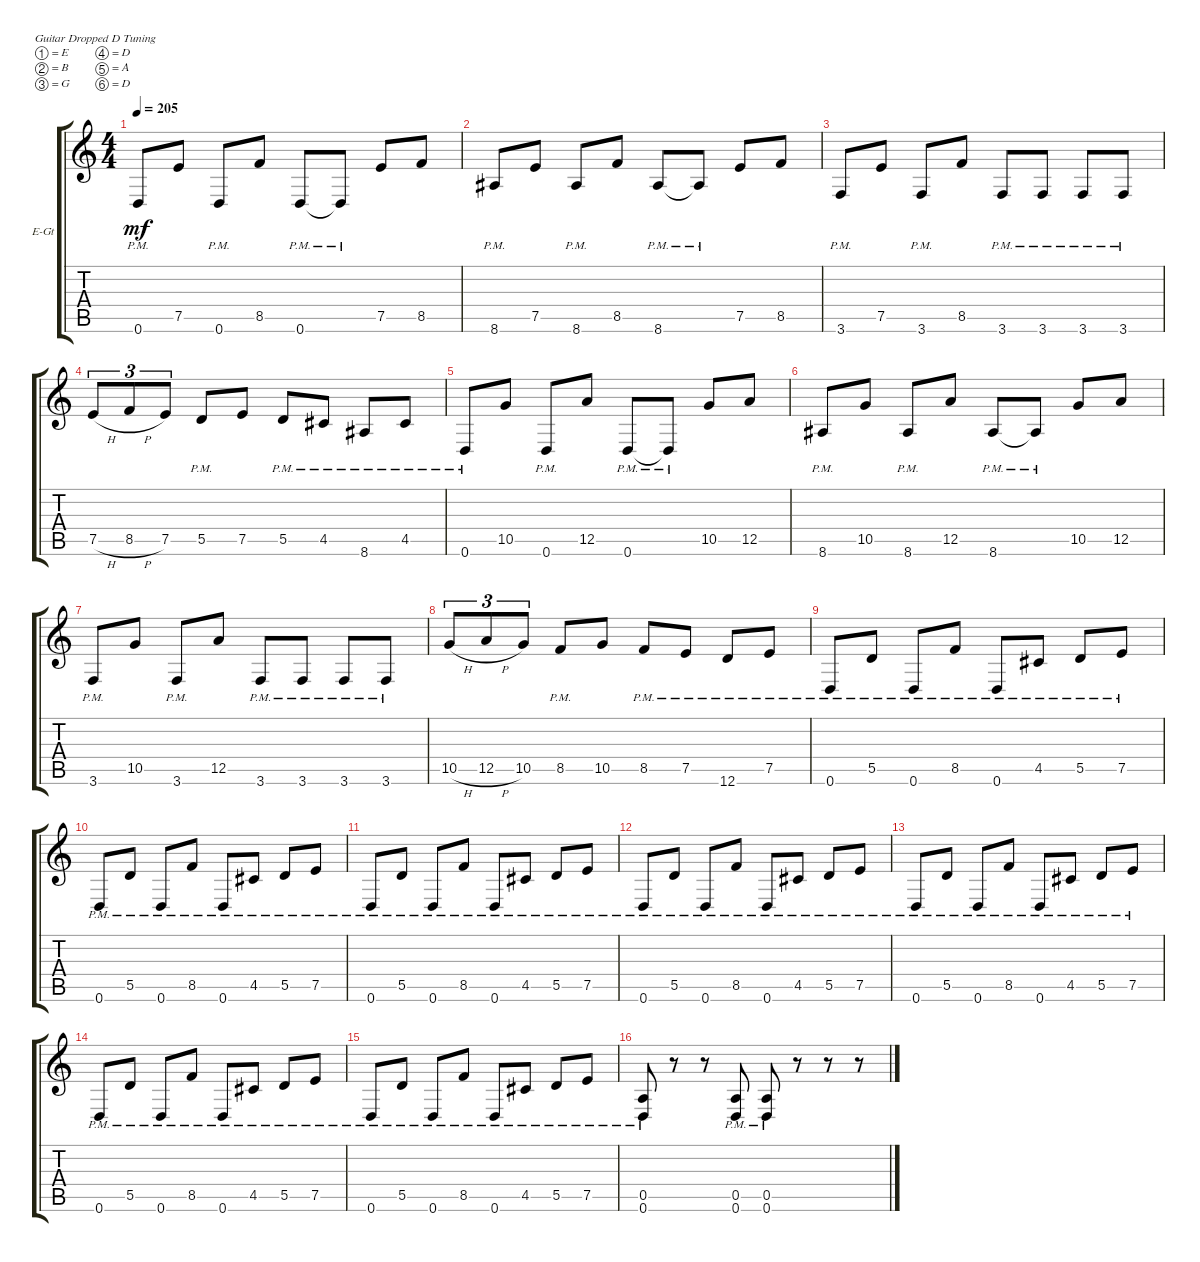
\defaultSystemsLayout 4
\bracketExtendMode groupsimilarinstruments
\firstSystemTrackNameOrientation horizontal
\otherSystemsTrackNameOrientation horizontal
\track ("right" "E-Gt") {instrument distortionguitar}
\staff {score tabs}
\tuning (E4 B3 G3 D3 A2 D2)
\ts (4 4)
\tempo 205
\clef g2
\ks c
0.6{pm}.8{dy mf} 7.5.8 0.6{pm}.8 8.5.8 0.6{pm}.8 0.6{pm t}.8 7.5.8 8.5.8 |
8.6{pm}.8 7.5.8 8.6{pm}.8 8.5.8 8.6{pm}.8 8.6{pm t}.8 7.5.8 8.5.8 |
3.6{pm}.8 7.5.8 3.6{pm}.8 8.5.8 3.6{pm}.8 3.6{pm}.8 3.6{pm}.8 3.6{pm}.8 |
7.5{h}.8{tu (3 2)} 8.5{h}.8{tu (3 2)} 7.5.8{tu (3 2)} 5.5{pm}.8 7.5.8 5.5{pm}.8 4.5{pm}.8 8.6{pm}.8 4.5{pm}.8 |
0.6{pm}.8 10.5.8 0.6{pm}.8 12.5.8 0.6{pm}.8 0.6{pm t}.8 10.5.8 12.5.8 |
8.6{pm}.8 10.5.8 8.6{pm}.8 12.5.8 8.6{pm}.8 8.6{pm t}.8 10.5.8 12.5.8 |
3.6{pm}.8 10.5.8 3.6{pm}.8 12.5.8 3.6{pm}.8 3.6{pm}.8 3.6{pm}.8 3.6{pm}.8 |
10.5{h}.8{tu (3 2)} 12.5{h}.8{tu (3 2)} 10.5.8{tu (3 2)} 8.5{pm}.8 10.5.8 8.5{pm}.8 7.5{pm}.8 12.6{pm}.8 7.5{pm}.8 |
0.6{pm}.8 5.5{pm}.8 0.6{pm}.8 8.5{pm}.8 0.6{pm}.8 4.5{pm}.8 5.5{pm}.8 7.5{pm}.8 |
0.6{pm}.8 5.5{pm}.8 0.6{pm}.8 8.5{pm}.8 0.6{pm}.8 4.5{pm}.8 5.5{pm}.8 7.5{pm}.8 |
0.6{pm}.8 5.5{pm}.8 0.6{pm}.8 8.5{pm}.8 0.6{pm}.8 4.5{pm}.8 5.5{pm}.8 7.5{pm}.8 |
0.6{pm}.8 5.5{pm}.8 0.6{pm}.8 8.5{pm}.8 0.6{pm}.8 4.5{pm}.8 5.5{pm}.8 7.5{pm}.8 |
0.6{pm}.8 5.5{pm}.8 0.6{pm}.8 8.5{pm}.8 0.6{pm}.8 4.5{pm}.8 5.5{pm}.8 7.5{pm}.8 |
0.6{pm}.8 5.5{pm}.8 0.6{pm}.8 8.5{pm}.8 0.6{pm}.8 4.5{pm}.8 5.5{pm}.8 7.5{pm}.8 |
0.6{pm}.8 5.5{pm}.8 0.6{pm}.8 8.5{pm}.8 0.6{pm}.8 4.5{pm}.8 5.5{pm}.8 7.5{pm}.8 |
(0.6{pm} 0.5{pm}).8 r.8 r.8 (0.6{pm} 0.5{pm}).8 (0.5{pm} 0.6{pm}).8 r.8 r.8 r.8
